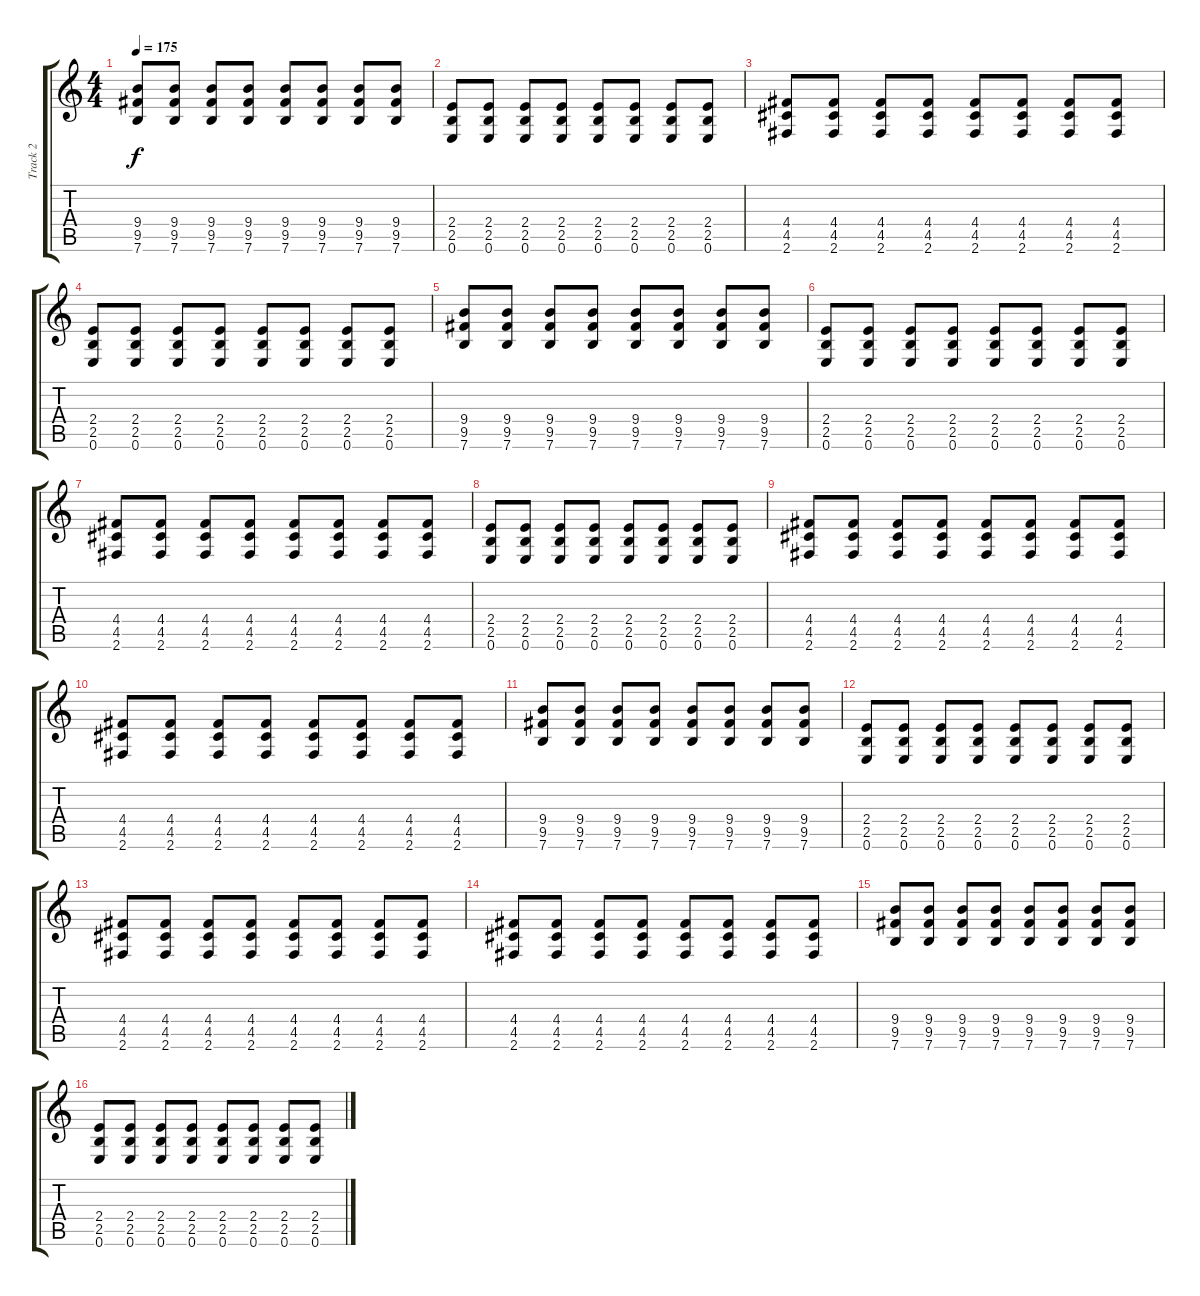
\track ("Track 2" "Track 2") {instrument distortionguitar}
\staff {score tabs}
\tuning (E4 B3 G3 D3 A2 E2) {hide}
\ts (4 4)
\tempo 175
\clef g2
\ks c
(9.4 9.5 7.6).8{dy f} (9.4 9.5 7.6).8 (9.4 9.5 7.6).8 (9.4 9.5 7.6).8 (9.4 9.5 7.6).8 (9.4 9.5 7.6).8 (9.4 9.5 7.6).8 (9.4 9.5 7.6).8 |
(2.4 2.5 0.6).8 (2.4 2.5 0.6).8 (2.4 2.5 0.6).8 (2.4 2.5 0.6).8 (2.4 2.5 0.6).8 (2.4 2.5 0.6).8 (2.4 2.5 0.6).8 (2.4 2.5 0.6).8 |
(4.4 4.5 2.6).8 (4.4 4.5 2.6).8 (4.4 4.5 2.6).8 (4.4 4.5 2.6).8 (4.4 4.5 2.6).8 (4.4 4.5 2.6).8 (4.4 4.5 2.6).8 (4.4 4.5 2.6).8 |
(2.4 2.5 0.6).8 (2.4 2.5 0.6).8 (2.4 2.5 0.6).8 (2.4 2.5 0.6).8 (2.4 2.5 0.6).8 (2.4 2.5 0.6).8 (2.4 2.5 0.6).8 (2.4 2.5 0.6).8 |
(9.4 9.5 7.6).8 (9.4 9.5 7.6).8 (9.4 9.5 7.6).8 (9.4 9.5 7.6).8 (9.4 9.5 7.6).8 (9.4 9.5 7.6).8 (9.4 9.5 7.6).8 (9.4 9.5 7.6).8 |
(2.4 2.5 0.6).8 (2.4 2.5 0.6).8 (2.4 2.5 0.6).8 (2.4 2.5 0.6).8 (2.4 2.5 0.6).8 (2.4 2.5 0.6).8 (2.4 2.5 0.6).8 (2.4 2.5 0.6).8 |
(4.4 4.5 2.6).8 (4.4 4.5 2.6).8 (4.4 4.5 2.6).8 (4.4 4.5 2.6).8 (4.4 4.5 2.6).8 (4.4 4.5 2.6).8 (4.4 4.5 2.6).8 (4.4 4.5 2.6).8 |
(2.4 2.5 0.6).8 (2.4 2.5 0.6).8 (2.4 2.5 0.6).8 (2.4 2.5 0.6).8 (2.4 2.5 0.6).8 (2.4 2.5 0.6).8 (2.4 2.5 0.6).8 (2.4 2.5 0.6).8 |
(4.4 4.5 2.6).8 (4.4 4.5 2.6).8 (4.4 4.5 2.6).8 (4.4 4.5 2.6).8 (4.4 4.5 2.6).8 (4.4 4.5 2.6).8 (4.4 4.5 2.6).8 (4.4 4.5 2.6).8 |
(4.4 4.5 2.6).8 (4.4 4.5 2.6).8 (4.4 4.5 2.6).8 (4.4 4.5 2.6).8 (4.4 4.5 2.6).8 (4.4 4.5 2.6).8 (4.4 4.5 2.6).8 (4.4 4.5 2.6).8 |
(9.4 9.5 7.6).8 (9.4 9.5 7.6).8 (9.4 9.5 7.6).8 (9.4 9.5 7.6).8 (9.4 9.5 7.6).8 (9.4 9.5 7.6).8 (9.4 9.5 7.6).8 (9.4 9.5 7.6).8 |
(2.4 2.5 0.6).8 (2.4 2.5 0.6).8 (2.4 2.5 0.6).8 (2.4 2.5 0.6).8 (2.4 2.5 0.6).8 (2.4 2.5 0.6).8 (2.4 2.5 0.6).8 (2.4 2.5 0.6).8 |
(4.4 4.5 2.6).8 (4.4 4.5 2.6).8 (4.4 4.5 2.6).8 (4.4 4.5 2.6).8 (4.4 4.5 2.6).8 (4.4 4.5 2.6).8 (4.4 4.5 2.6).8 (4.4 4.5 2.6).8 |
(4.4 4.5 2.6).8 (4.4 4.5 2.6).8 (4.4 4.5 2.6).8 (4.4 4.5 2.6).8 (4.4 4.5 2.6).8 (4.4 4.5 2.6).8 (4.4 4.5 2.6).8 (4.4 4.5 2.6).8 |
(9.4 9.5 7.6).8 (9.4 9.5 7.6).8 (9.4 9.5 7.6).8 (9.4 9.5 7.6).8 (9.4 9.5 7.6).8 (9.4 9.5 7.6).8 (9.4 9.5 7.6).8 (9.4 9.5 7.6).8 |
(2.4 2.5 0.6).8 (2.4 2.5 0.6).8 (2.4 2.5 0.6).8 (2.4 2.5 0.6).8 (2.4 2.5 0.6).8 (2.4 2.5 0.6).8 (2.4 2.5 0.6).8 (2.4 2.5 0.6).8
